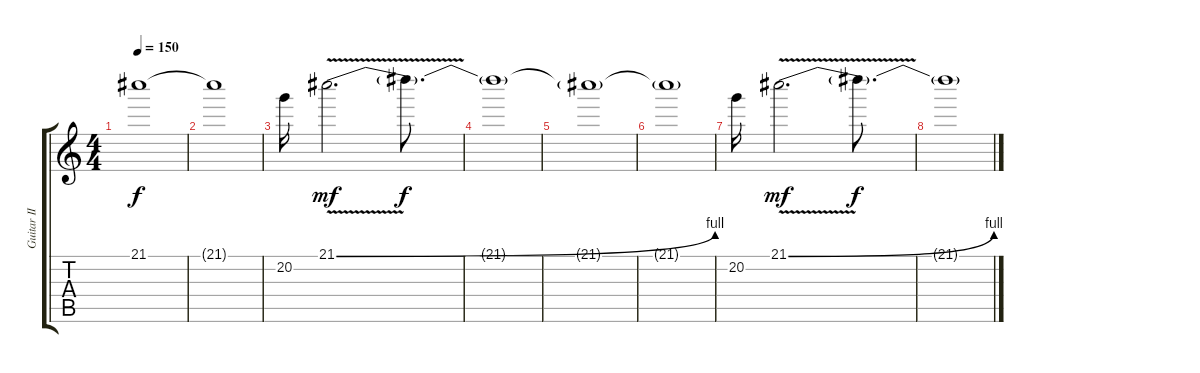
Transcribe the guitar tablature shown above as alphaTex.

\track ("Guitar II" "Guitar II") {instrument distortionguitar}
\staff {score tabs}
\tuning (E4 B3 G3 D3 A2 E2) {hide}
\ts (4 4)
\tempo 150
\clef g2
\ks c
21.1{t}.1{dy f} |
21.1{t}.1 |
20.2.16 21.1{be (bend 0 0 60 4) v}.2{d dy mf} 21.1{t}.8{d dy f} |
21.1{t}.1 |
21.1{t}.1 |
21.1{t}.1 |
20.2.16 21.1{be (bend 0 0 60 4) v}.2{d dy mf volume 0} 21.1{t}.8{d dy f} |
21.1{t}.1
